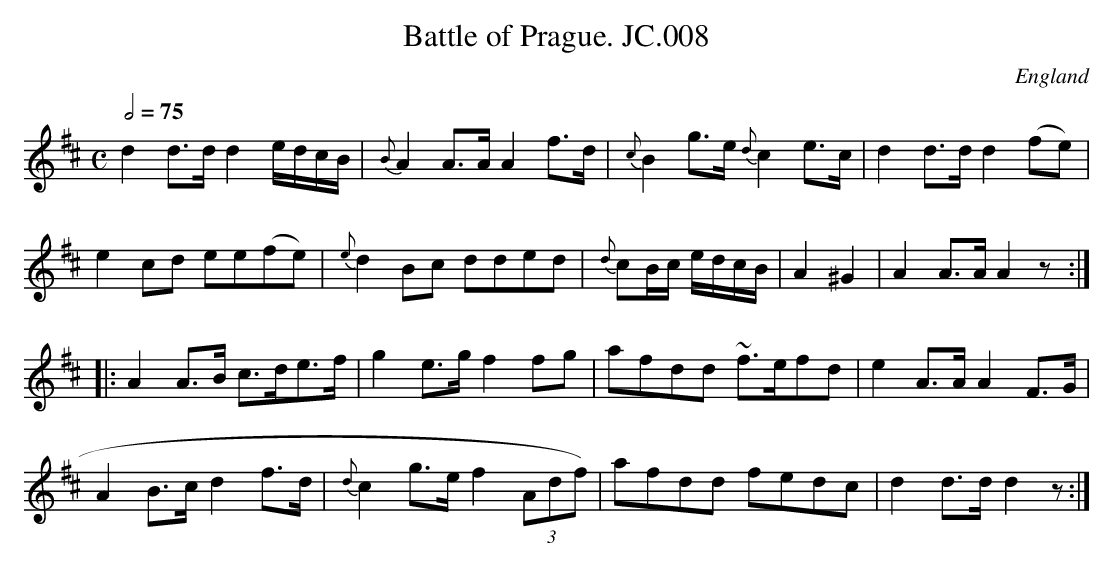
X:1
T:Battle of Prague. JC.008
L:1/8
M:C
O:England
Q:2/4=75
K:D
d2d>dd2e/d/c/B/|\
{B}A2A>AA2f>d|{c}B2g>e{d}c2e>c|d2d>dd2(fe)|!
e2cd ee(fe)|{e}d2Bc dded|{d}cB/c/ e/d/c/B/|A2^G2|A2A>AA2z:|!
|:A2A>B c>de>f|g2e>gf2fg|afdd ~f>efd|e2A>AA2F>G|!
A2B>cd2f>d|{d}c2g>ef2(3Adf)|afdd fedc|d2d>dd2z:|
